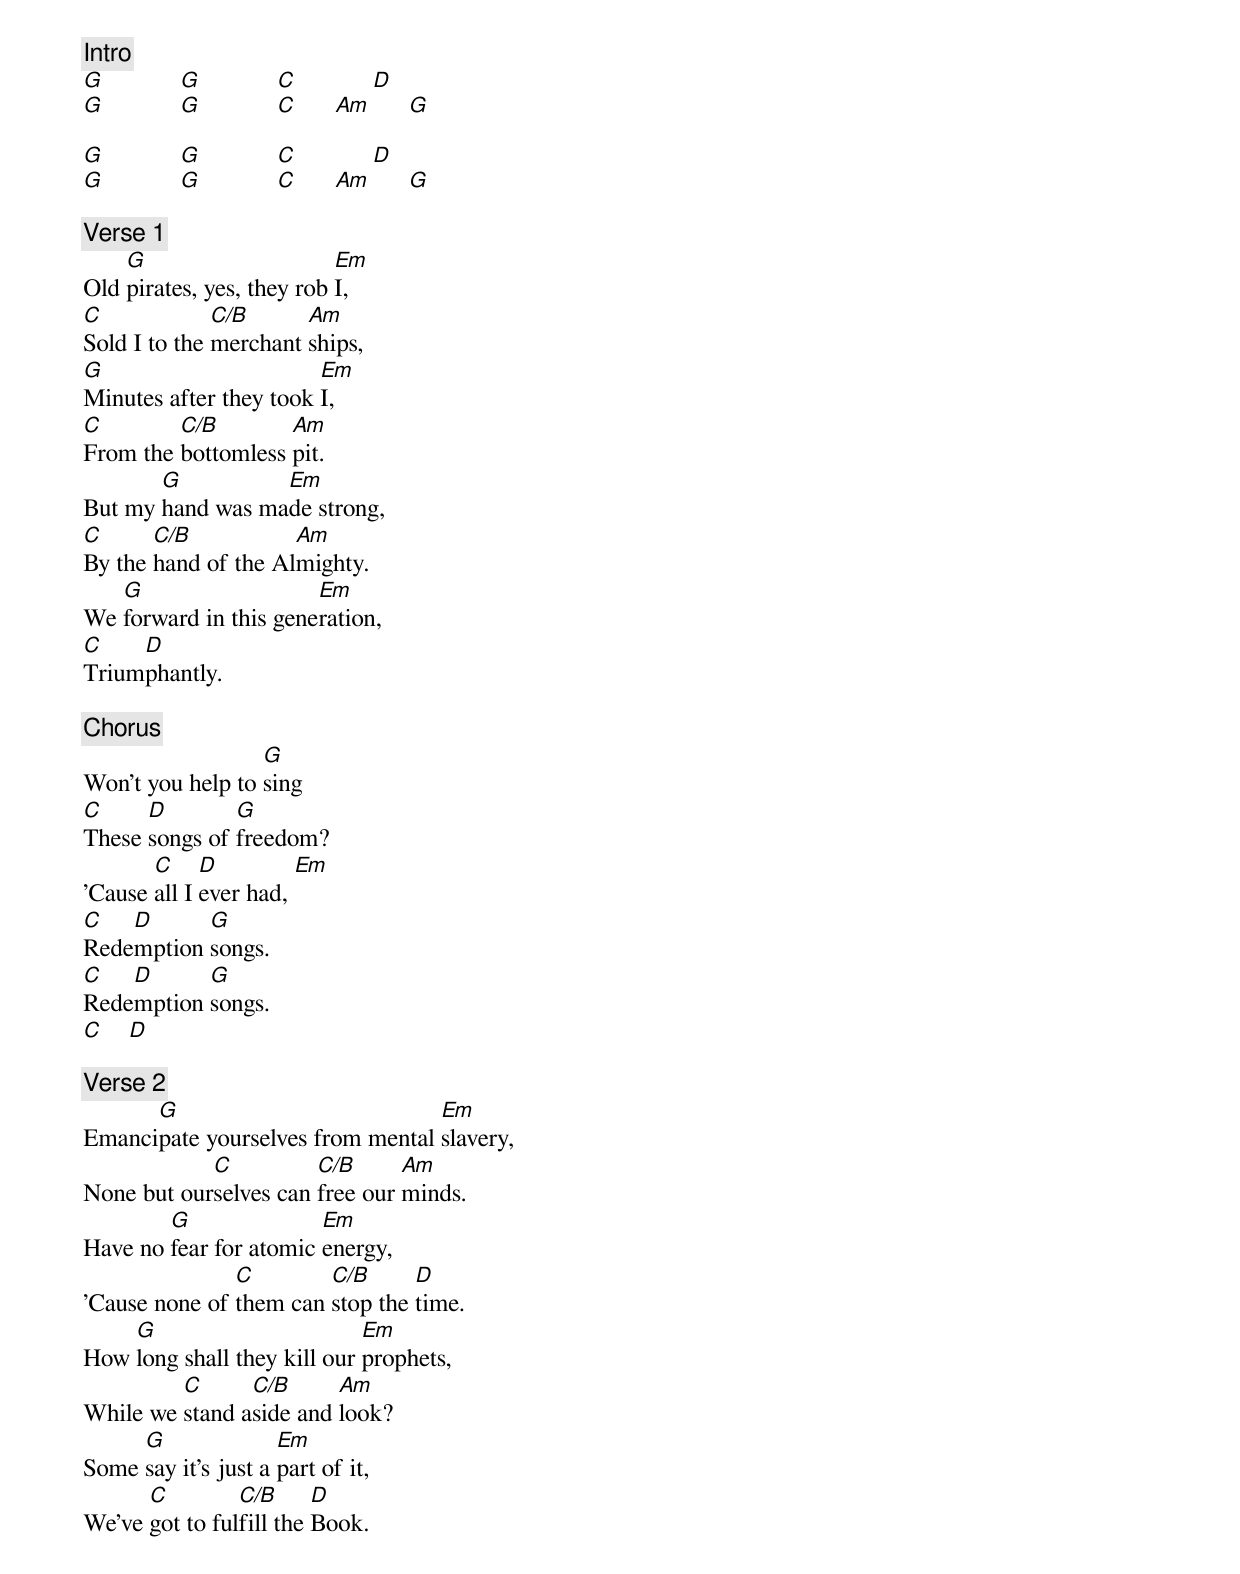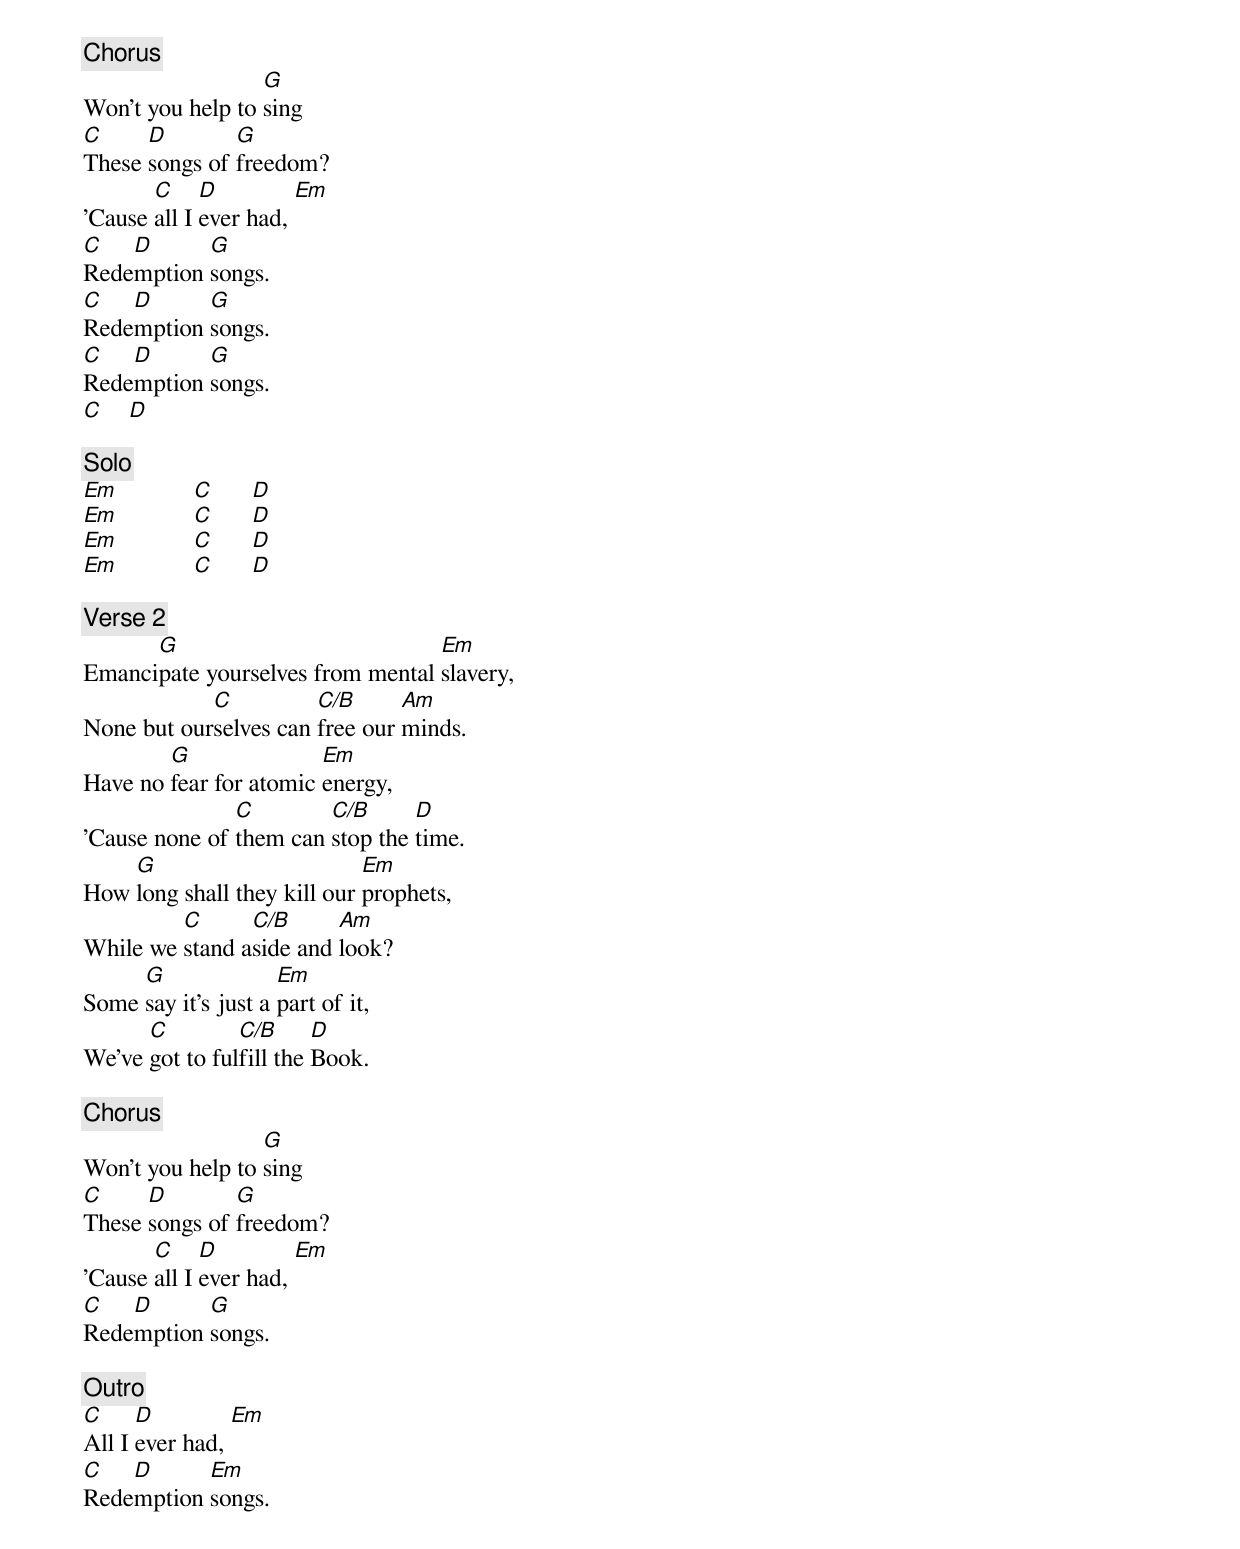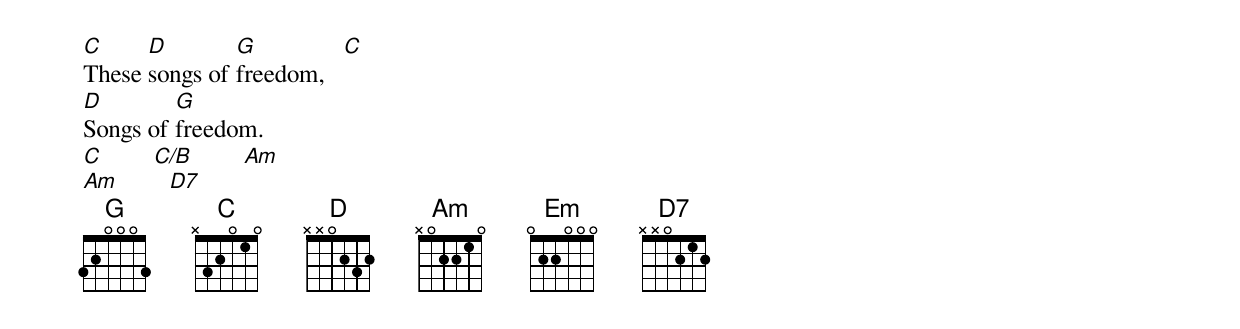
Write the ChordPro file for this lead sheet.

{c: Intro}
[G]            [G]            [C]            [D]
[G]            [G]            [C]      [Am]      [G]

[G]            [G]            [C]            [D]
[G]            [G]            [C]      [Am]      [G]

{c: Verse 1}
Old [G]pirates, yes, they rob [Em]I,
[C]Sold I to the [C/B]merchant [Am]ships,
[G]Minutes after they took [Em]I,
[C]From the [C/B]bottomless [Am]pit.
But my [G]hand was ma[Em]de strong,
[C]By the [C/B]hand of the Al[Am]mighty.
We [G]forward in this gene[Em]ration,
[C]Trium[D]phantly.

{c: Chorus}
Won't you help to [G]sing
[C]These [D]songs of [G]freedom?
'Cause [C]all I [D]ever had, [Em]
[C]Rede[D]mption [G]songs.
[C]Rede[D]mption [G]songs.
[C]    [D]

{c: Verse 2}
Emanci[G]pate yourselves from mental [Em]slavery,
None but our[C]selves can [C/B]free our [Am]minds.
Have no [G]fear for atomic [Em]energy,
'Cause none of [C]them can [C/B]stop the [D]time.
How [G]long shall they kill our [Em]prophets,
While we [C]stand a[C/B]side and [Am]look?
Some [G]say it's just a [Em]part of it,
We've [C]got to ful[C/B]fill the [D]Book.

{c: Chorus}
Won't you help to [G]sing
[C]These [D]songs of [G]freedom?
'Cause [C]all I [D]ever had, [Em]
[C]Rede[D]mption [G]songs.
[C]Rede[D]mption [G]songs.
[C]Rede[D]mption [G]songs.
[C]    [D]

{c: Solo}
[Em]            [C]      [D]
[Em]            [C]      [D]
[Em]            [C]      [D]
[Em]            [C]      [D]

{c: Verse 2}
Emanci[G]pate yourselves from mental [Em]slavery,
None but our[C]selves can [C/B]free our [Am]minds.
Have no [G]fear for atomic [Em]energy,
'Cause none of [C]them can [C/B]stop the [D]time.
How [G]long shall they kill our [Em]prophets,
While we [C]stand a[C/B]side and [Am]look?
Some [G]say it's just a [Em]part of it,
We've [C]got to ful[C/B]fill the [D]Book.

{c: Chorus}
Won't you help to [G]sing
[C]These [D]songs of [G]freedom?
'Cause [C]all I [D]ever had, [Em]
[C]Rede[D]mption [G]songs.

{c: Outro}
[C]All I [D]ever had, [Em]
[C]Rede[D]mption [Em]songs.
[C]These [D]songs of [G]freedom,   [C]
[D]Songs of [G]freedom.
[C]        [C/B]        [Am]
[Am]        [D7]
